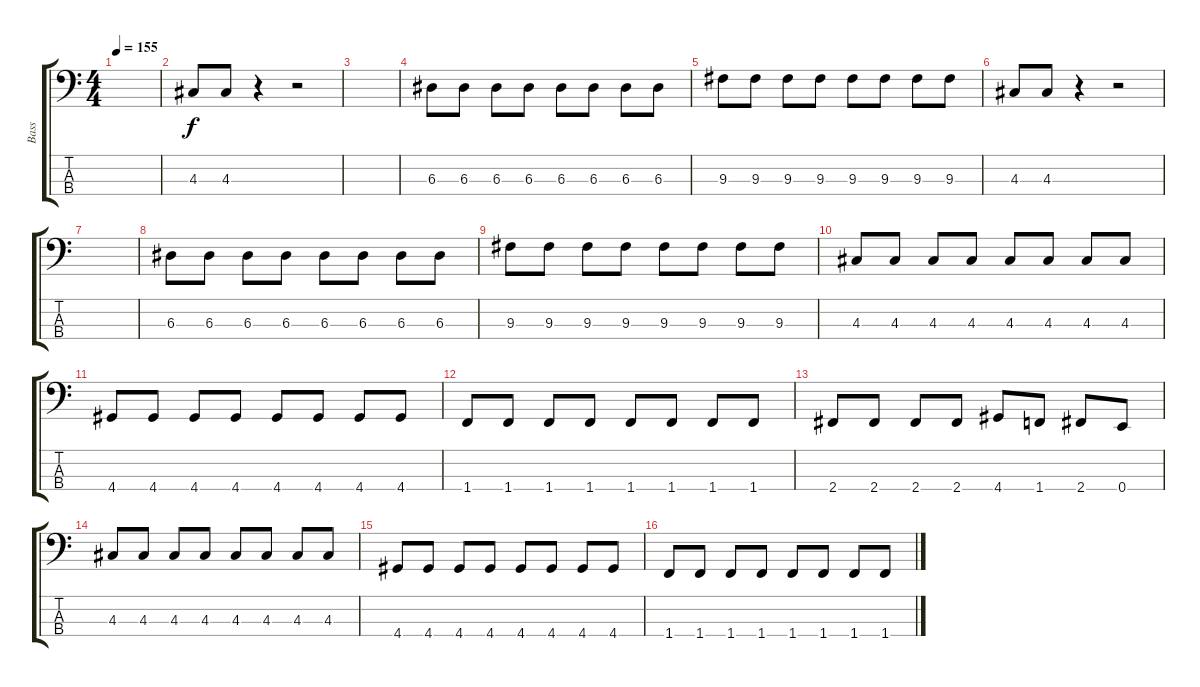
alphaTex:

\track ("Bass" "Bass") {instrument electricbasspick}
\staff {score tabs}
\tuning (G2 D2 A1 E1) {hide}
\ts (4 4)
\tempo 155
\clef f4
\ks c
|
4.3.8 4.3.8 r.4 r.2 |
|
6.3.8 6.3.8 6.3.8 6.3.8 6.3.8 6.3.8 6.3.8 6.3.8 |
9.3.8 9.3.8 9.3.8 9.3.8 9.3.8 9.3.8 9.3.8 9.3.8 |
4.3.8 4.3.8 r.4 r.2 |
|
6.3.8 6.3.8 6.3.8 6.3.8 6.3.8 6.3.8 6.3.8 6.3.8 |
9.3.8 9.3.8 9.3.8 9.3.8 9.3.8 9.3.8 9.3.8 9.3.8 |
4.3.8 4.3.8 4.3.8 4.3.8 4.3.8 4.3.8 4.3.8 4.3.8 |
4.4.8 4.4.8 4.4.8 4.4.8 4.4.8 4.4.8 4.4.8 4.4.8 |
1.4.8 1.4.8 1.4.8 1.4.8 1.4.8 1.4.8 1.4.8 1.4.8 |
2.4.8 2.4.8 2.4.8 2.4.8 4.4.8 1.4.8 2.4.8 0.4.8 |
4.3.8 4.3.8 4.3.8 4.3.8 4.3.8 4.3.8 4.3.8 4.3.8 |
4.4.8 4.4.8 4.4.8 4.4.8 4.4.8 4.4.8 4.4.8 4.4.8 |
1.4.8 1.4.8 1.4.8 1.4.8 1.4.8 1.4.8 1.4.8 1.4.8
